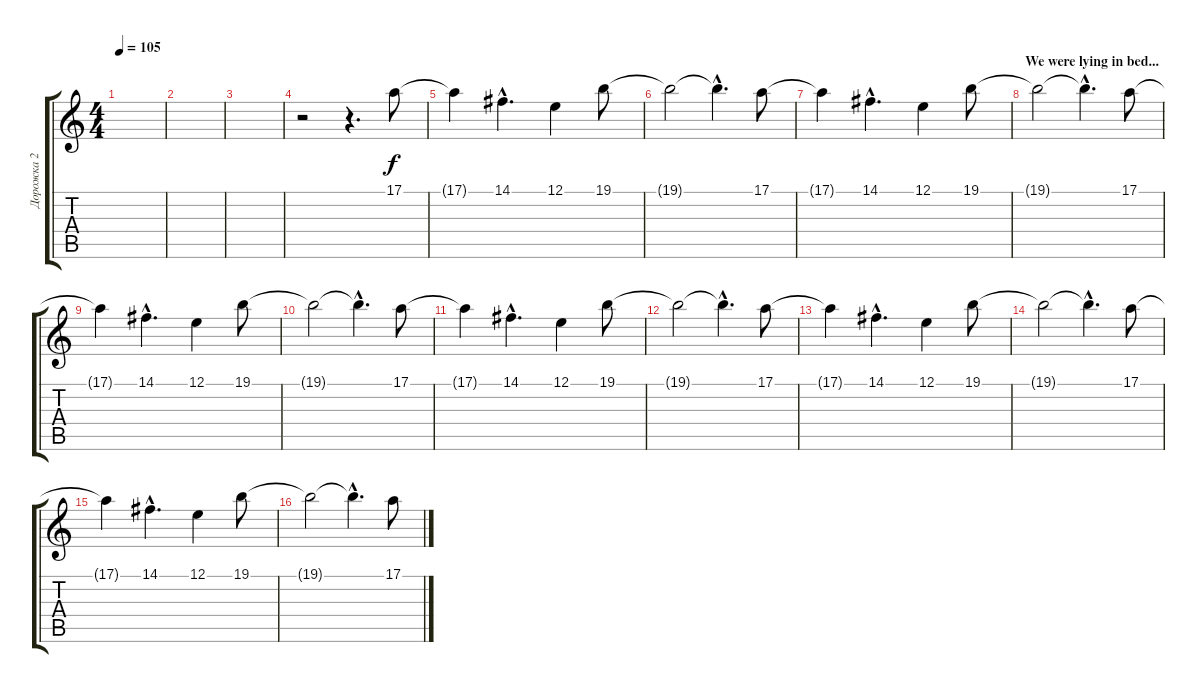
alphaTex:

\track ("Дорожка 2" "Дорожка 2") {instrument acousticgrandpiano}
\staff {score tabs}
\tuning (E4 B3 G3 D3 A2 E2) {hide}
\ts (4 4)
\tempo 105
\clef g2
\ks c
|
|
|
r.2 r.4{d} 17.1.8 |
17.1{t}.4 14.1{hac}.4{d} 12.1.4 19.1.8 |
19.1{t}.2 19.1{hac t}.4{d} 17.1.8 |
17.1{t}.4 14.1{hac}.4{d} 12.1.4 19.1.8 |
\section ("" "We were lying in bed...")
19.1{t}.2 19.1{hac t}.4{d} 17.1.8 |
17.1{t}.4 14.1{hac}.4{d} 12.1.4 19.1.8 |
19.1{t}.2 19.1{hac t}.4{d} 17.1.8 |
17.1{t}.4 14.1{hac}.4{d} 12.1.4 19.1.8 |
19.1{t}.2 19.1{hac t}.4{d} 17.1.8 |
17.1{t}.4 14.1{hac}.4{d} 12.1.4 19.1.8 |
19.1{t}.2 19.1{hac t}.4{d} 17.1.8 |
17.1{t}.4 14.1{hac}.4{d} 12.1.4 19.1.8 |
19.1{t}.2 19.1{hac t}.4{d} 17.1.8
